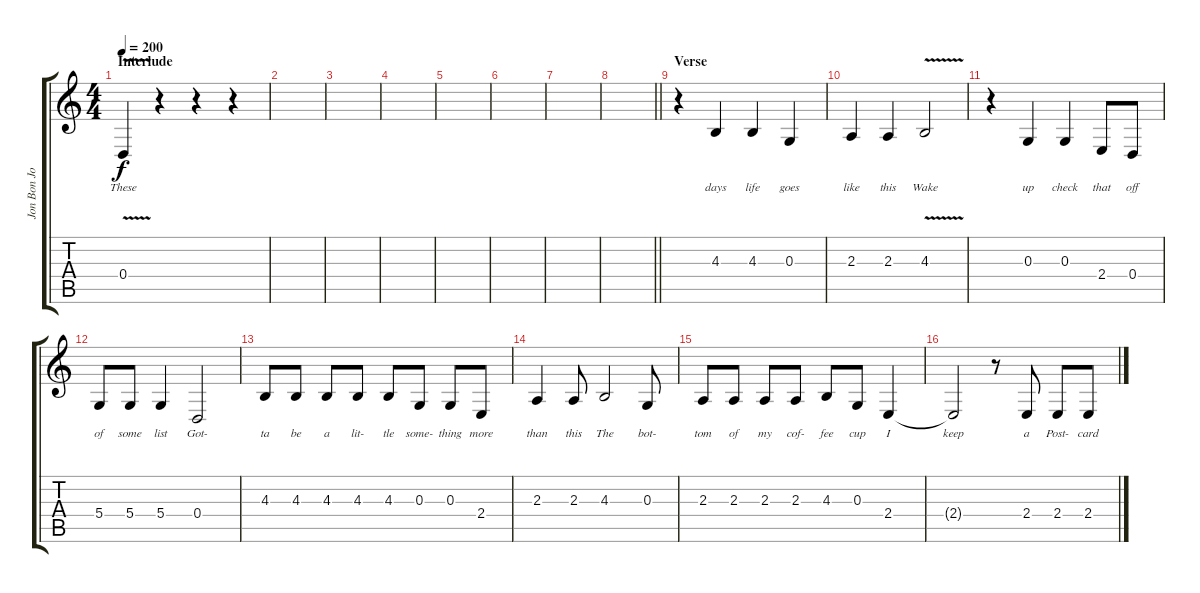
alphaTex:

\track ("Jon Bon Jovi - Vocals" "Jon Bon Jo") {instrument altosax}
\staff {score tabs}
\tuning (E4 B3 G3 D3 A2 E2) {hide}
\ts (4 4)
\section ("" "Interlude")
\tempo 200
\clef g2
\ks c
0.4{v t}.4{lyrics (0 "These") lyrics (1 "") lyrics (2 "") lyrics (3 "") lyrics (4 "") dy f} r.4 r.4 r.4 |
|
|
|
|
|
|
\barLineRight lightlight
|
\section ("" "Verse")
r.4 4.3.4{lyrics (0 "days") lyrics (1 "") lyrics (2 "") lyrics (3 "") lyrics (4 "")} 4.3.4{lyrics (0 "life") lyrics (1 "") lyrics (2 "") lyrics (3 "") lyrics (4 "")} 0.3.4{lyrics (0 "goes") lyrics (1 "") lyrics (2 "") lyrics (3 "") lyrics (4 "")} |
2.3.4{lyrics (0 "like") lyrics (1 "") lyrics (2 "") lyrics (3 "") lyrics (4 "")} 2.3.4{lyrics (0 "this") lyrics (1 "") lyrics (2 "") lyrics (3 "") lyrics (4 "")} 4.3{v}.2{lyrics (0 "Wake") lyrics (1 "") lyrics (2 "") lyrics (3 "") lyrics (4 "")} |
r.4 0.3.4{lyrics (0 "up") lyrics (1 "") lyrics (2 "") lyrics (3 "") lyrics (4 "")} 0.3.4{lyrics (0 "check") lyrics (1 "") lyrics (2 "") lyrics (3 "") lyrics (4 "")} 2.4.8{lyrics (0 "that") lyrics (1 "") lyrics (2 "") lyrics (3 "") lyrics (4 "")} 0.4.8{lyrics (0 "off") lyrics (1 "") lyrics (2 "") lyrics (3 "") lyrics (4 "")} |
5.4.8{lyrics (0 "of") lyrics (1 "") lyrics (2 "") lyrics (3 "") lyrics (4 "")} 5.4.8{lyrics (0 "some") lyrics (1 "") lyrics (2 "") lyrics (3 "") lyrics (4 "")} 5.4.4{lyrics (0 "list") lyrics (1 "") lyrics (2 "") lyrics (3 "") lyrics (4 "")} 0.4.2{lyrics (0 "Got-") lyrics (1 "") lyrics (2 "") lyrics (3 "") lyrics (4 "")} |
4.3.8{lyrics (0 "ta") lyrics (1 "") lyrics (2 "") lyrics (3 "") lyrics (4 "")} 4.3.8{lyrics (0 "be") lyrics (1 "") lyrics (2 "") lyrics (3 "") lyrics (4 "")} 4.3.8{lyrics (0 "a") lyrics (1 "") lyrics (2 "") lyrics (3 "") lyrics (4 "")} 4.3.8{lyrics (0 "lit-") lyrics (1 "") lyrics (2 "") lyrics (3 "") lyrics (4 "")} 4.3.8{lyrics (0 "tle") lyrics (1 "") lyrics (2 "") lyrics (3 "") lyrics (4 "")} 0.3.8{lyrics (0 "some-") lyrics (1 "") lyrics (2 "") lyrics (3 "") lyrics (4 "")} 0.3.8{lyrics (0 "thing") lyrics (1 "") lyrics (2 "") lyrics (3 "") lyrics (4 "")} 2.4.8{lyrics (0 "more") lyrics (1 "") lyrics (2 "") lyrics (3 "") lyrics (4 "")} |
2.3.4{lyrics (0 "than") lyrics (1 "") lyrics (2 "") lyrics (3 "") lyrics (4 "")} 2.3.8{lyrics (0 "this") lyrics (1 "") lyrics (2 "") lyrics (3 "") lyrics (4 "")} 4.3.2{lyrics (0 "The") lyrics (1 "") lyrics (2 "") lyrics (3 "") lyrics (4 "")} 0.3.8{lyrics (0 "bot-") lyrics (1 "") lyrics (2 "") lyrics (3 "") lyrics (4 "")} |
2.3.8{lyrics (0 "tom") lyrics (1 "") lyrics (2 "") lyrics (3 "") lyrics (4 "")} 2.3.8{lyrics (0 "of") lyrics (1 "") lyrics (2 "") lyrics (3 "") lyrics (4 "")} 2.3.8{lyrics (0 "my") lyrics (1 "") lyrics (2 "") lyrics (3 "") lyrics (4 "")} 2.3.8{lyrics (0 "cof-") lyrics (1 "") lyrics (2 "") lyrics (3 "") lyrics (4 "")} 4.3.8{lyrics (0 "fee") lyrics (1 "") lyrics (2 "") lyrics (3 "") lyrics (4 "")} 0.3.8{lyrics (0 "cup") lyrics (1 "") lyrics (2 "") lyrics (3 "") lyrics (4 "")} 2.4.4{lyrics (0 "I") lyrics (1 "") lyrics (2 "") lyrics (3 "") lyrics (4 "")} |
2.4{t}.2{lyrics (0 "keep") lyrics (1 "") lyrics (2 "") lyrics (3 "") lyrics (4 "")} r.8 2.4.8{lyrics (0 "a") lyrics (1 "") lyrics (2 "") lyrics (3 "") lyrics (4 "")} 2.4.8{lyrics (0 "Post-") lyrics (1 "") lyrics (2 "") lyrics (3 "") lyrics (4 "")} 2.4.8{lyrics (0 "card") lyrics (1 "") lyrics (2 "") lyrics (3 "") lyrics (4 "")}
